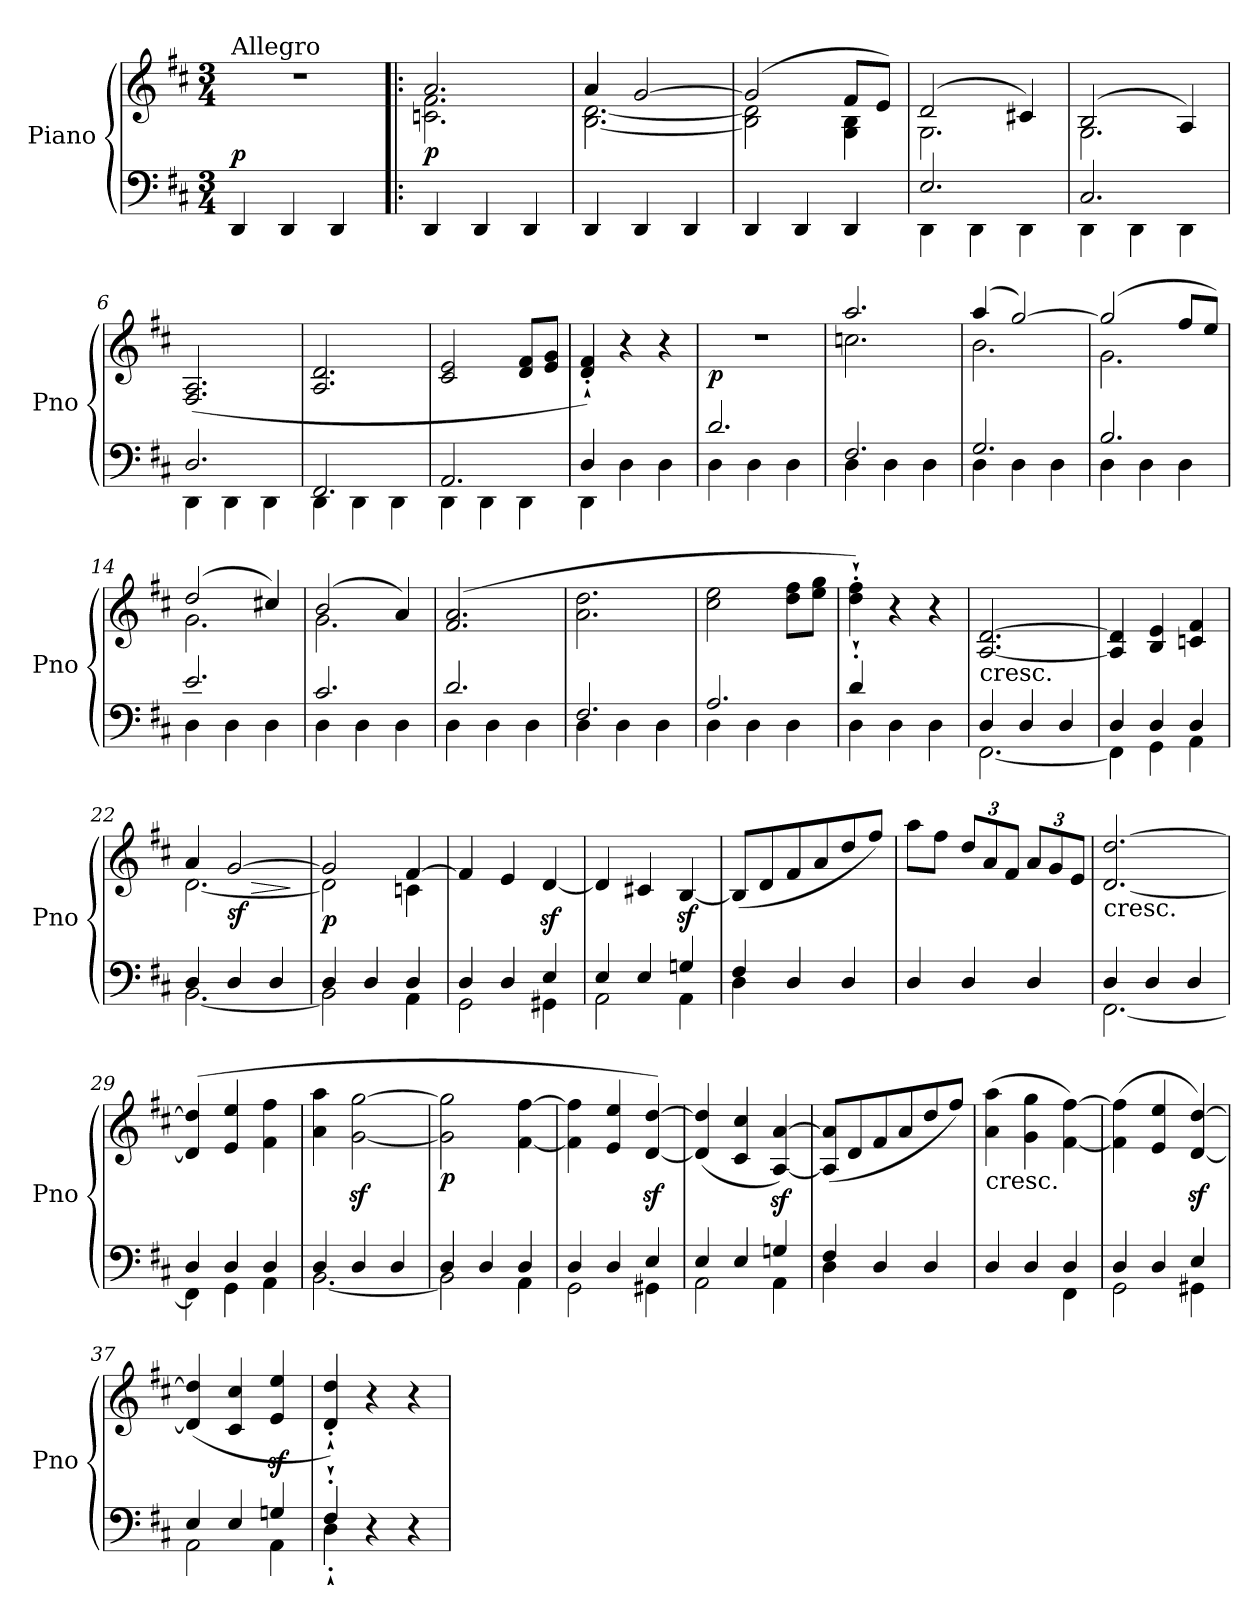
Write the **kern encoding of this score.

**kern	**kern	**dynam
*part1	*part1	*part1
*staff2	*staff1	*staff1/2
*I"Piano	*	*
*I'Pno	*	*
*clefF4	*clefG2	*
*k[f#c#]	*k[f#c#]	*
*D:	*D:	*
*M3/4	*M3/4	*
=	=	=
!	!LO:TX:a:t=Allegro	!
!	!	!LO:DY:a=2
4DD/	2.r	p
4DD/	.	.
4DD/	.	.
=1!|:	=1!|:	=1!|:
*	*^	*
!	!	!	!LO:DY:b
4DD/	2.a/	2.cn\ 2.f#\	p
4DD/	.	.	.
4DD/	.	.	.
=2	=2	=2	=2
4DD/	4a/	[2.B\ [2.d\	.
4DD/	[2g/	.	.
4DD/	.	.	.
=3	=3	=3	=3
4DD/	(2g/]	2B\] 2d\]	.
4DD/	.	.	.
4DD/	8f#/L	4G\ 4B\	.
.	8e/J)	.	.
=4	=4	=4	=4
*^	*	*	*
2.E/	4DD\	(2d/	2.G\	.
.	4DD\	.	.	.
.	4DD\	4c#X/)	.	.
=5	=5	=5	=5	=5
2.C#/	4DD\	(2B/	2.G\	.
.	4DD\	.	.	.
.	4DD\	4A/)	.	.
*	*	*v	*v	*
=6	=6	=6	=6
2.D/	4DD\	(2.F#/ 2.A/	.
.	4DD\	.	.
.	4DD\	.	.
=7	=7	=7	=7
2.FF#/	4DD\	2.A/ 2.d/	.
.	4DD\	.	.
.	4DD\	.	.
=8	=8	=8	=8
2.AA/	4DD\	2c#/ 2e/	.
.	4DD\	.	.
.	4DD\	8d/ 8f#/L	.
.	.	8e/ 8g/J	.
=9	=9	=9	=9
4D/	4DD\	4d/`' 4f#/`')	.
4D\	2ryy	4r	.
4D\	.	4r	.
!!LO:LB:g=z
=10	=10	=10	=10
!	!	!	!LO:DY:b
2.d/	4D\	2.r	p
.	4D\	.	.
.	4D\	.	.
=11	=11	=11	=11
*	*	*^	*
2.F#/	4D\	2.aa/	2.ccn\	.
.	4D\	.	.	.
.	4D\	.	.	.
=12	=12	=12	=12	=12
2.G/	4D\	(4aa/	2.b\	.
.	4D\	[2gg/)	.	.
.	4D\	.	.	.
=13	=13	=13	=13	=13
2.B/	4D\	(2gg/]	2.g\	.
.	4D\	.	.	.
.	4D\	8ff#/L	.	.
.	.	8ee/J)	.	.
=14	=14	=14	=14	=14
2.e/	4D\	(2dd/	2.g\	.
.	4D\	.	.	.
.	4D\	4cc#X/)	.	.
=15	=15	=15	=15	=15
2.c#/	4D\	(2b/	2.g\	.
.	4D\	.	.	.
.	4D\	4a/)	.	.
*	*	*v	*v	*
=16	=16	=16	=16
2.d/	4D\	(2.f#/ 2.a/	.
.	4D\	.	.
.	4D\	.	.
=17	=17	=17	=17
2.F#/	4D\	2.a\ 2.dd\	.
.	4D\	.	.
.	4D\	.	.
=18	=18	=18	=18
2.A/	4D\	2cc#\ 2ee\	.
.	4D\	.	.
.	4D\	8dd\ 8ff#\L	.
.	.	8ee\ 8gg\J	.
=19	=19	=19	=19
4d`'/	4D\	4dd\`' 4ff#\`')	.
4D\	2ryy	4r	.
4D\	.	4r	.
=20	=20	=20	=20
!LO:TX:a:t=cresc.	!	!	!
4D/	[2.FF#\	[2.A/ [2.d/	.
4D/	.	.	.
4D/	.	.	.
!!LO:LB:g=z
=21	=21	=21	=21
4D/	4FF#\]	4A/] 4d/]	.
4D/	4GG\	4B/ 4e/	.
4D/	4AA\	4cn/ 4f#/	.
=22	=22	=22	=22
*	*	*^	*
4D/	[2.BB\	4a/	[2.d\	.
!	!	!	!	!LO:HP:b
!	!	!	!	!LO:DY:n=1:b
4D/	.	[2g/	.	> sf
4D/	.	.	.	.
*v	*v	*	*	*
*	*v	*v	*
.	.	]
=23	=23	=23
*^	*^	*
!	!	!	!	!LO:DY:b
4D/	2BB\]	2g/]	2d\]	p
4D/	.	.	.	.
4D/	4AA\	[4f#/	4cn\	.
*	*	*v	*v	*
=24	=24	=24	=24
4D/	2GG\	4f#/]	.
4D/	.	4e/	.
4E/	4GG#X\	[4dz</	.
=25	=25	=25	=25
4E/	2AA\	4d/]	.
4E/	.	4c#X/	.
4Gn/	4AA\	[4Bz</	.
=26	=26	=26	=26
4F#/	4D\	(8B/L]	.
.	.	8d/	.
4D/	2ryy	8f#/	.
.	.	8a/	.
4D/	.	8dd/	.
.	.	8ff#/J)	.
*v	*v	*	*
=27	=27	=27
4D/	8aa\L	.
.	8ff#\J	.
*	*Xbrackettup	*
4D/	12dd/L	.
.	12a/	.
.	12f#/J	.
4D/	12a/L	.
.	12g/	.
.	12e/J	.
=28	=28	=28
*^	*	*
!	!	!LO:TX:b:t=cresc.	!
4D/	[2.FF#\	[2.d/ [2.dd/	.
4D/	.	.	.
4D/	.	.	.
=29	=29	=29	=29
4D/	4FF#\]	(4d/] 4dd/]	.
4D/	4GG\	4e/ 4ee/	.
4D/	4AA\	4f#\ 4ff#\	.
=30	=30	=30	=30
4D/	[2.BB\	4a\ 4aa\	.
4D/	.	[2g\z< [2gg\z<	.
4D/	.	.	.
!!LO:LB:g=z
=31	=31	=31	=31
!	!	!	!LO:DY:b
4D/	2BB\]	2g\] 2gg\]	p
4D/	.	.	.
4D/	4AA\	[4f#\ [4ff#\	.
=32	=32	=32	=32
4D/	2GG\	4f#\] 4ff#\]	.
4D/	.	4e/ 4ee/	.
4E/	4GG#X\	[4d/z< [4dd/z<)	.
=33	=33	=33	=33
4E/	2AA\	(4d/] 4dd/]	.
4E/	.	4c#/ 4cc#/	.
4Gn/	4AA\	[4A/z< [4a/z<)	.
=34	=34	=34	=34
4F#/	4D\	(8A/] 8a/]L	.
.	.	8d/	.
4D/	2ryy	8f#/	.
.	.	8a/	.
4D/	.	8dd/	.
.	.	8ff#/J)	.
=35	=35	=35	=35
!	!	!LO:TX:b:t=cresc.	!
4D/	2ryy	(4a\ 4aa\	.
4D/	.	4g\ 4gg\	.
4D/	4FF#\	[4f#\ [4ff#\)	.
=36	=36	=36	=36
4D/	2GG\	(4f#\] 4ff#\]	.
4D/	.	4e/ 4ee/	.
4E/	4GG#X\	[4d/z< [4dd/z<)	.
=37	=37	=37	=37
4E/	2AA\	(4d/] 4dd/]	.
4E/	.	4c#/ 4cc#/	.
4Gn/	4AA\	4e/z< 4ee/z<	.
=38	=38	=38	=38
4F#`'/	4D`'\	4d/`' 4dd/`')	.
4r	2ryy	4r	.
4r	.	4r	.
*v	*v	*	*
=	=	=
*-	*-	*-
